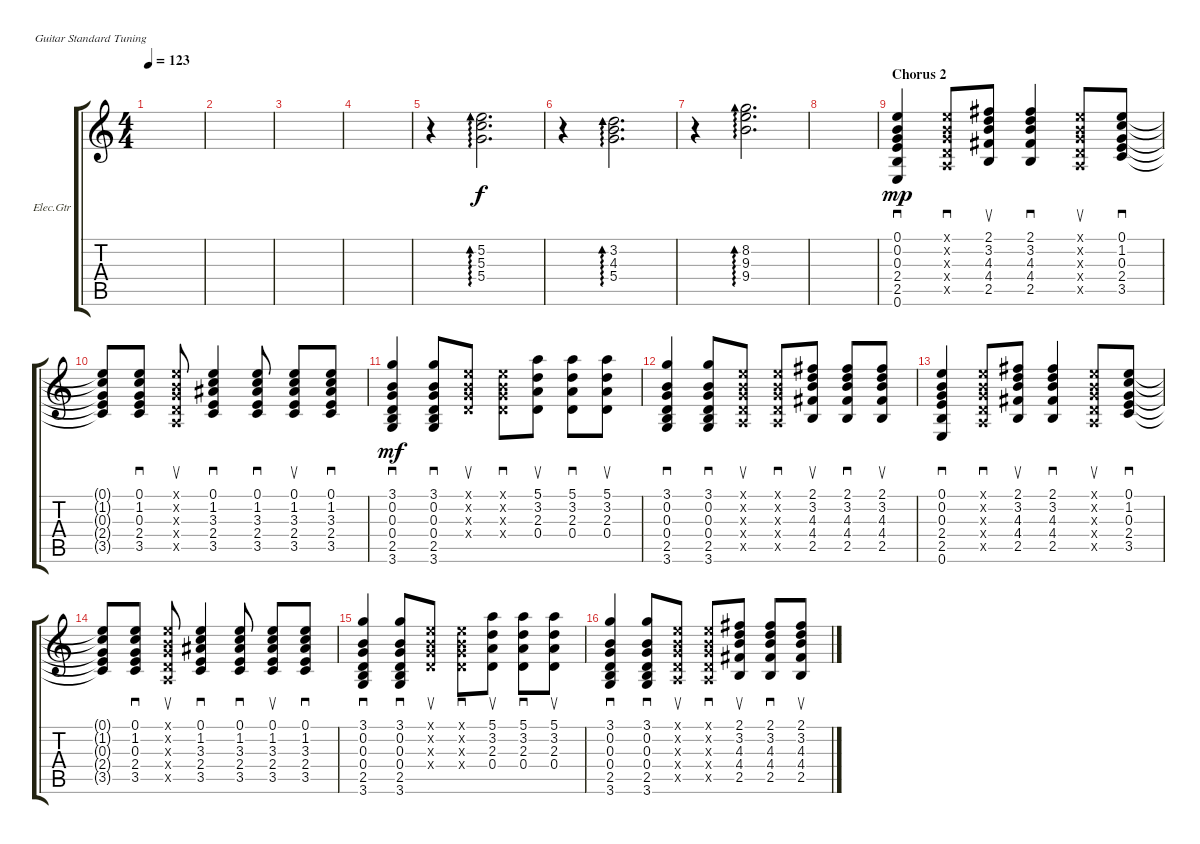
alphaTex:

\defaultSystemsLayout 4
\bracketExtendMode groupsimilarinstruments
\firstSystemTrackNameOrientation horizontal
\otherSystemsTrackNameOrientation horizontal
\track ("Electric Guitar 1" "Elec.Gtr") {instrument electricguitarclean}
\staff {score tabs}
\tuning (E4 B3 G3 D3 A2 E2)
\ts (4 4)
\tempo 123
\clef g2
\ks c
|
|
|
|
r.4 (5.4 5.3 5.2).2{d ad 0 dy f} |
r.4 (5.4 4.3 3.2).2{d ad 0} |
r.4 (9.4 9.3 8.2).2{d ad 0} |
|
\section ("" "Chorus 2")
(0.1 0.2 0.3 2.4 2.5 0.6).4{sd dy mp} (0.5{x} 0.4{x} 0.3{x} 0.2{x} 0.1{x}).8{sd} (2.1 3.2 4.3 4.4 2.5).8{su} (2.5 4.4 4.3 3.2 2.1).4{sd} (0.1{x} 0.2{x} 0.3{x} 0.4{x} 0.5{x}).8{su} (3.5 2.4 0.3 1.2 0.1).8{sd} |
(0.1{t} 1.2{t} 0.3{t} 2.4{t} 3.5{t}).8 (3.5 2.4 0.3 1.2 0.1).8{sd} (0.1{x} 0.2{x} 0.3{x} 0.4{x} 0.5{x}).8{su} (3.5 2.4 3.3 1.2 0.1).4{sd} (0.1 1.2 3.3 2.4 3.5).8{sd} (3.5 2.4 3.3 1.2 0.1).8{su} (0.1 1.2 3.3 2.4 3.5).8{sd} |
(3.1 0.2 0.3 0.4 2.5 3.6).4{sd dy mf} (3.6 2.5 0.4 0.3 0.2 3.1).8{sd} (0.1{x} 0.2{x} 0.3{x} 0.4{x}).8{su} (0.1{x} 0.2{x} 0.3{x} 0.4{x}).8{sd} (0.4 2.3 3.2 5.1).8{su} (5.1 3.2 2.3 0.4).8{sd} (0.4 2.3 3.2 5.1).8{su} |
(3.1 0.2 0.3 0.4 2.5 3.6).4{sd} (3.6 2.5 0.4 0.3 0.2 3.1).8{sd} (0.1{x} 0.2{x} 0.3{x} 0.4{x} 0.5{x}).8{su} (0.5{x} 0.4{x} 0.3{x} 0.2{x} 0.1{x}).8{sd} (2.1 3.2 4.3 4.4 2.5).8{su} (2.5 4.4 4.3 3.2 2.1).8{sd} (2.5 4.4 4.3 3.2 2.1).8{su} |
(0.1 0.2 0.3 2.4 2.5 0.6).4{sd} (0.5{x} 0.4{x} 0.3{x} 0.2{x} 0.1{x}).8{sd} (2.1 3.2 4.3 4.4 2.5).8{su} (2.5 4.4 4.3 3.2 2.1).4{sd} (0.1{x} 0.2{x} 0.3{x} 0.4{x} 0.5{x}).8{su} (3.5 2.4 0.3 1.2 0.1).8{sd} |
(0.1{t} 1.2{t} 0.3{t} 2.4{t} 3.5{t}).8 (3.5 2.4 0.3 1.2 0.1).8{sd} (0.1{x} 0.2{x} 0.3{x} 0.4{x} 0.5{x}).8{su} (3.5 2.4 3.3 1.2 0.1).4{sd} (0.1 1.2 3.3 2.4 3.5).8{sd} (3.5 2.4 3.3 1.2 0.1).8{su} (0.1 1.2 3.3 2.4 3.5).8{sd} |
(3.1 0.2 0.3 0.4 2.5 3.6).4{sd} (3.6 2.5 0.4 0.3 0.2 3.1).8{sd} (0.1{x} 0.2{x} 0.3{x} 0.4{x}).8{su} (0.1{x} 0.2{x} 0.3{x} 0.4{x}).8{sd} (0.4 2.3 3.2 5.1).8{su} (5.1 3.2 2.3 0.4).8{sd} (0.4 2.3 3.2 5.1).8{su} |
(3.1 0.2 0.3 0.4 2.5 3.6).4{sd} (3.6 2.5 0.4 0.3 0.2 3.1).8{sd} (0.1{x} 0.2{x} 0.3{x} 0.4{x} 0.5{x}).8{su} (0.5{x} 0.4{x} 0.3{x} 0.2{x} 0.1{x}).8{sd} (2.1 3.2 4.3 4.4 2.5).8{su} (2.5 4.4 4.3 3.2 2.1).8{sd} (2.5 4.4 4.3 3.2 2.1).8{su}
